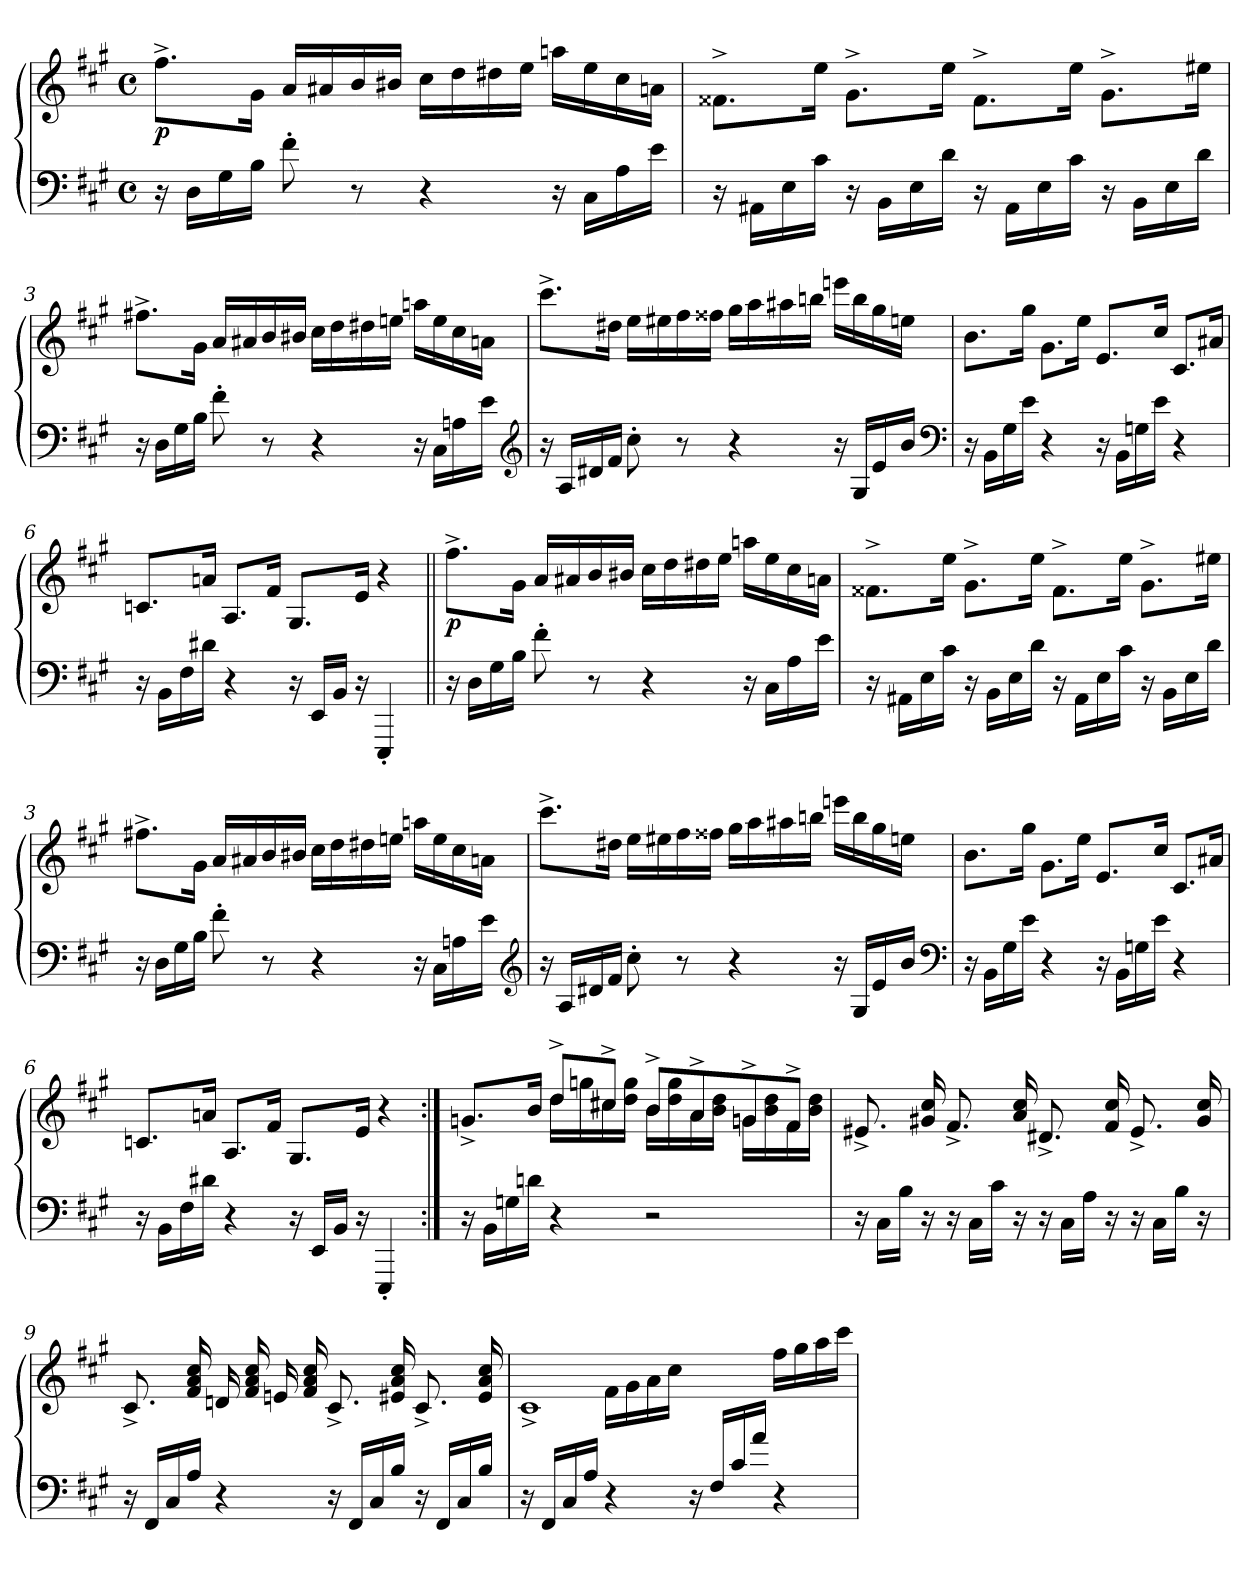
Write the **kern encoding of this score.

**kern	**kern	**dynam
*part1	*part1	*part1
*staff2	*staff1	*staff1/2
*clefF4	*clefG2	*
*k[f#c#g#]	*k[f#c#g#]	*
*M4/4	*M4/4	*
*met(c)	*met(c)	*
=1	=1	=1
!	!	!LO:DY:b
16r	8.ff#^>\L	p
16D\LL	.	.
16G#\	.	.
16B\JJ	16g#\Jk	.
8f#'>\	16a/LL	.
.	16a#X/	.
8r	16b/	.
.	16b#X/JJ	.
4r	16cc#\LL	.
.	16dd\	.
.	16dd#X\	.
.	16ee\JJ	.
16r	16aan\LL	.
16C#\LL	16ee\	.
16A\	16cc#\	.
16e\JJ	16an\JJ	.
=2	=2	=2
16r	8.f##X^>\L	.
16AA#X\LL	.	.
16E\	.	.
16c#\JJ	16ee\Jk	.
16r	8.g#^>\L	.
16BB\LL	.	.
16E\	.	.
16d\JJ	16ee\Jk	.
16r	8.f##^>\L	.
16AA#\LL	.	.
16E\	.	.
16c#\JJ	16ee\Jk	.
16r	8.g#^>\L	.
16BB\LL	.	.
16E\	.	.
16d\JJ	16ee#X\Jk	.
=3	=3	=3
16r	8.ff#X^>\L	.
16D\LL	.	.
16G#\	.	.
16B\JJ	16g#\Jk	.
8f#'>\	16a/LL	.
.	16a#X/	.
8r	16b/	.
.	16b#X/JJ	.
4r	16cc#\LL	.
.	16dd\	.
.	16dd#X\	.
.	16een\JJ	.
16r	16aan\LL	.
16C#\LL	16ee\	.
16An\	16cc#\	.
16e\JJ	16an\JJ	.
*clefG2	*	*
=4	=4	=4
16r	8.ccc#^>\L	.
16A/LL	.	.
16d#X/	.	.
16f#/JJ	16dd#X\Jk	.
8cc#'>\	16ee\LL	.
.	16ee#X\	.
8r	16ff#\	.
.	16ff##X\JJ	.
4r	16gg#\LL	.
.	16aa\	.
.	16aa#X\	.
.	16bbn\JJ	.
16r	16eeen\LL	.
16G#/LL	16bb\	.
16e/	16gg#\	.
16b/JJ	16een\JJ	.
*clefF4	*	*
=5	=5	=5
16r	8.b\L	.
16BB\LL	.	.
16G#\	.	.
16e\JJ	16gg#\Jk	.
4r	8.g#\L	.
.	16ee\Jk	.
16r	8.e/L	.
16BB\LL	.	.
16Gn\	.	.
16e\JJ	16cc#/Jk	.
4r	8.c#/L	.
.	16a#X/Jk	.
=6	=6	=6
16r	8.cn/L	.
16BB\LL	.	.
16F#\	.	.
16d#X\JJ	16an/Jk	.
4r	8.A/L	.
.	16f#/Jk	.
16r	8.G#/L	.
16EE/LL	.	.
16BB/JJ	.	.
16r	16e/Jk	.
4EEE'>/	4r	.
=1||	=1||	=1||
!	!	!LO:DY:b
16r	8.ff#^>\L	p
16D\LL	.	.
16G#\	.	.
16B\JJ	16g#\Jk	.
8f#'>\	16a/LL	.
.	16a#X/	.
8r	16b/	.
.	16b#X/JJ	.
4r	16cc#\LL	.
.	16dd\	.
.	16dd#X\	.
.	16ee\JJ	.
16r	16aan\LL	.
16C#\LL	16ee\	.
16A\	16cc#\	.
16e\JJ	16an\JJ	.
=2	=2	=2
16r	8.f##X^>\L	.
16AA#X\LL	.	.
16E\	.	.
16c#\JJ	16ee\Jk	.
16r	8.g#^>\L	.
16BB\LL	.	.
16E\	.	.
16d\JJ	16ee\Jk	.
16r	8.f##^>\L	.
16AA#\LL	.	.
16E\	.	.
16c#\JJ	16ee\Jk	.
16r	8.g#^>\L	.
16BB\LL	.	.
16E\	.	.
16d\JJ	16ee#X\Jk	.
=3	=3	=3
16r	8.ff#X^>\L	.
16D\LL	.	.
16G#\	.	.
16B\JJ	16g#\Jk	.
8f#'>\	16a/LL	.
.	16a#X/	.
8r	16b/	.
.	16b#X/JJ	.
4r	16cc#\LL	.
.	16dd\	.
.	16dd#X\	.
.	16een\JJ	.
16r	16aan\LL	.
16C#\LL	16ee\	.
16An\	16cc#\	.
16e\JJ	16an\JJ	.
*clefG2	*	*
=4	=4	=4
16r	8.ccc#^>\L	.
16A/LL	.	.
16d#X/	.	.
16f#/JJ	16dd#X\Jk	.
8cc#'>\	16ee\LL	.
.	16ee#X\	.
8r	16ff#\	.
.	16ff##X\JJ	.
4r	16gg#\LL	.
.	16aa\	.
.	16aa#X\	.
.	16bbn\JJ	.
16r	16eeen\LL	.
16G#/LL	16bb\	.
16e/	16gg#\	.
16b/JJ	16een\JJ	.
*clefF4	*	*
=5	=5	=5
16r	8.b\L	.
16BB\LL	.	.
16G#\	.	.
16e\JJ	16gg#\Jk	.
4r	8.g#\L	.
.	16ee\Jk	.
16r	8.e/L	.
16BB\LL	.	.
16Gn\	.	.
16e\JJ	16cc#/Jk	.
4r	8.c#/L	.
.	16a#X/Jk	.
=6	=6	=6
16r	8.cn/L	.
16BB\LL	.	.
16F#\	.	.
16d#X\JJ	16an/Jk	.
4r	8.A/L	.
.	16f#/Jk	.
16r	8.G#/L	.
16EE/LL	.	.
16BB/JJ	.	.
16r	16e/Jk	.
4EEE'>/	4r	.
=7:|!	=7:|!	=7:|!
*	*^	*
16r	8.gn^>/L	4ryy	.
16BB\LL	.	.	.
16Gn\	.	.	.
16dn\JJ	16b/Jk	.	.
4r	8dd^>/L	16dd\LL	.
.	.	16ggn\	.
.	8cc#X^>/J	16cc#X\	.
.	.	16dd\ 16gg\JJ	.
2r	8b^>/L	16b\LL	.
.	.	16dd\ 16gg\	.
.	8a^>/	16a\	.
.	.	16b\ 16dd\JJ	.
.	8gn^>/	16gn\LL	.
.	.	16b\ 16dd\	.
.	8f#^>/J	16f#\	.
.	.	16b\ 16dd\JJ	.
*	*v	*v	*
=8	=8	=8
16r	8.e#X^>/	.
16C#\LL	.	.
16B\JJ	.	.
16r	16g#X/ 16cc#/	.
16r	8.f#^>/	.
16C#\LL	.	.
16c#\JJ	.	.
16r	16a/ 16cc#/	.
16r	8.d#X^>/	.
16C#\LL	.	.
16A\JJ	.	.
16r	16f#/ 16cc#/	.
16r	8.e#^>/	.
16C#\LL	.	.
16B\JJ	.	.
16r	16g#/ 16cc#/	.
=9	=9	=9
16r	8.c#^>/	.
16FF#/LL	.	.
16C#/	.	.
16A/JJ	16f#/ 16a/ 16cc#/	.
4r	16dn/	.
.	16f#/ 16a/ 16cc#/	.
.	16en/	.
.	16f#/ 16a/ 16cc#/	.
16r	8.c#^>/	.
16FF#/LL	.	.
16C#/	.	.
16B/JJ	16e#X/ 16a/ 16cc#/	.
16r	8.c#^>/	.
16FF#/LL	.	.
16C#/	.	.
16B/JJ	16e#/ 16a/ 16cc#/	.
=10	=10	=10
*	*^	*
16r	4ryy	1c#^>/	.
16FF#/LL	.	.	.
16C#/	.	.	.
16A/JJ	.	.	.
4r	16f#\LL	.	.
.	16g#\	.	.
.	16a\	.	.
.	16cc#\JJ	.	.
16r	4ryy	.	.
16F#/LL	.	.	.
16c#/	.	.	.
16a/JJ	.	.	.
4r	16ff#\LL	.	.
.	16gg#\	.	.
.	16aa\	.	.
.	16ccc#\JJ	.	.
*	*v	*v	*
=	=	=
*-	*-	*-
